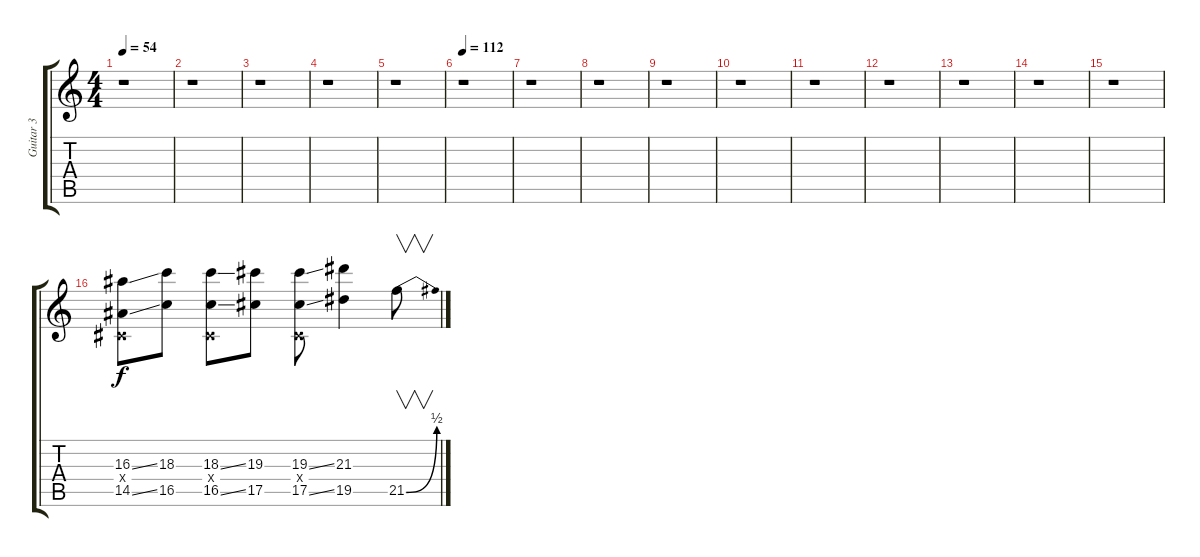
\track ("Guitar 3" "Guitar 3") {instrument distortionguitar}
\staff {score tabs}
\tuning (Eb4 Bb3 Gb3 Db3 Ab2 Db2) {hide}
\ts (4 4)
\tempo 54
\clef g2
\ks c
r.1{dy f} |
r.1 |
r.1 |
r.1 |
r.1 |
\tempo 112
r.1 |
r.1 |
r.1 |
r.1 |
r.1 |
r.1 |
r.1 |
r.1 |
r.1 |
r.1 |
(16.3{ss} 0.4{x} 14.5{ss}).8 (18.3 16.5).8 (18.3{ss} 0.4{x} 16.5{ss}).8 (19.3 17.5).8 (19.3{ss} 0.4{x} 17.5{ss}).8 (21.3 19.5).4 21.5{be (bend 0 0 60 2)}.8{v}
